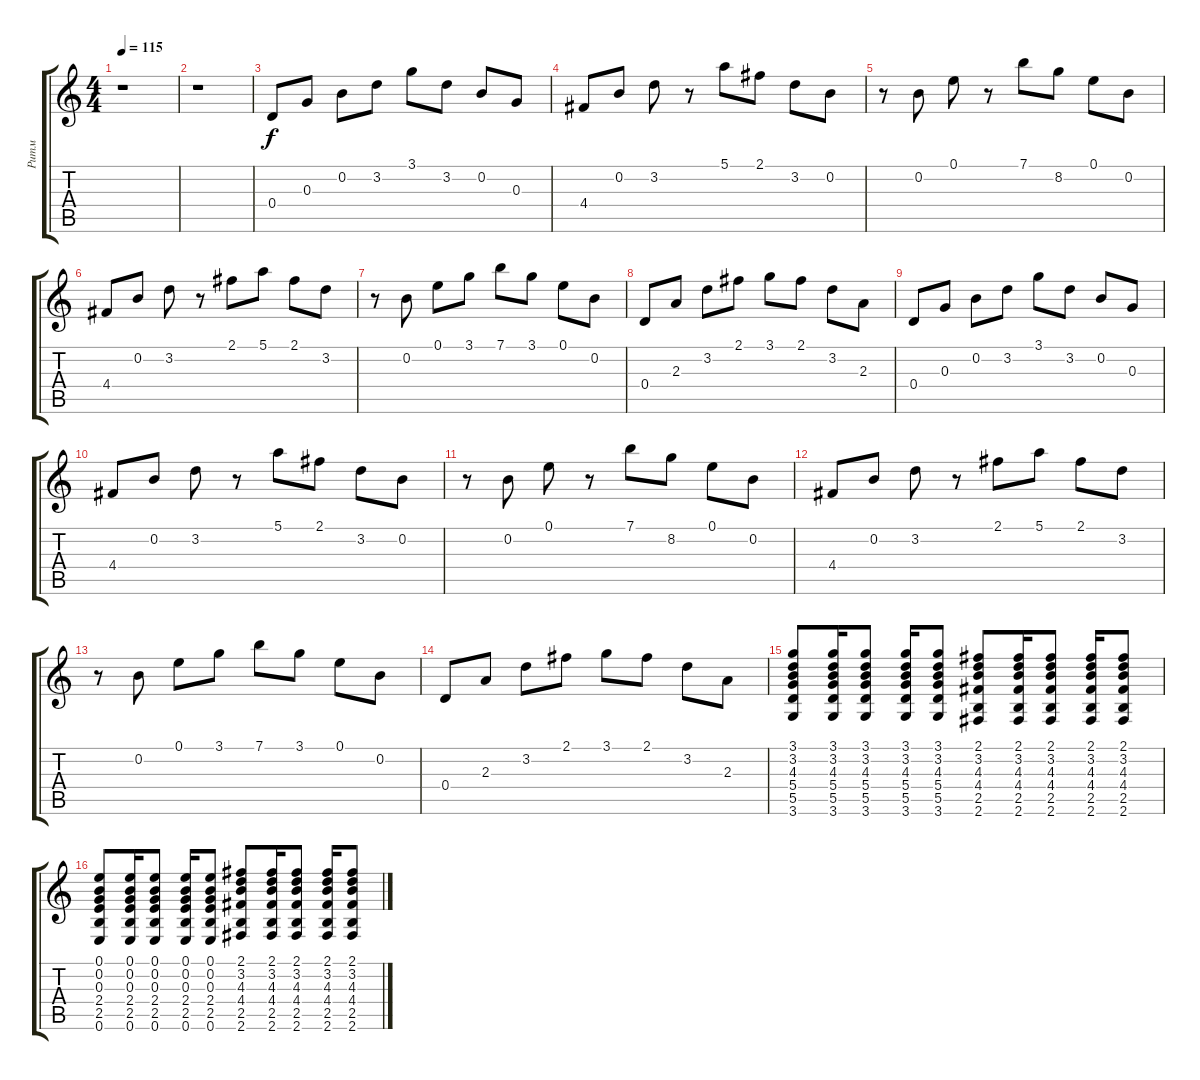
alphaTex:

\track ("Ритм" "Ритм") {instrument acousticguitarsteel}
\staff {score tabs}
\tuning (E4 B3 G3 D3 A2 E2) {hide}
\ts (4 4)
\tempo 115
\clef g2
\ks c
r.1{dy f} |
r.1 |
0.4.8 0.3.8 0.2.8 3.2.8 3.1.8 3.2.8 0.2.8 0.3.8 |
4.4.8 0.2.8 3.2.8 r.8 5.1.8 2.1.8 3.2.8 0.2.8 |
r.8 0.2.8 0.1.8 r.8 7.1.8 8.2.8 0.1.8 0.2.8 |
4.4.8 0.2.8 3.2.8 r.8 2.1.8 5.1.8 2.1.8 3.2.8 |
r.8 0.2.8 0.1.8 3.1.8 7.1.8 3.1.8 0.1.8 0.2.8 |
0.4.8 2.3.8 3.2.8 2.1.8 3.1.8 2.1.8 3.2.8 2.3.8 |
0.4.8 0.3.8 0.2.8 3.2.8 3.1.8 3.2.8 0.2.8 0.3.8 |
4.4.8 0.2.8 3.2.8 r.8 5.1.8 2.1.8 3.2.8 0.2.8 |
r.8 0.2.8 0.1.8 r.8 7.1.8 8.2.8 0.1.8 0.2.8 |
4.4.8 0.2.8 3.2.8 r.8 2.1.8 5.1.8 2.1.8 3.2.8 |
r.8 0.2.8 0.1.8 3.1.8 7.1.8 3.1.8 0.1.8 0.2.8 |
0.4.8 2.3.8 3.2.8 2.1.8 3.1.8 2.1.8 3.2.8 2.3.8 |
(3.1 3.2 4.3 5.4 5.5 3.6).8 (3.1 3.2 4.3 5.4 5.5 3.6).16 (3.1 3.2 4.3 5.4 5.5 3.6).8 (3.1 3.2 4.3 5.4 5.5 3.6).16 (3.1 3.2 4.3 5.4 5.5 3.6).8 (2.1 3.2 4.3 4.4 2.5 2.6).8 (2.1 3.2 4.3 4.4 2.5 2.6).16 (2.1 3.2 4.3 4.4 2.5 2.6).8 (2.1 3.2 4.3 4.4 2.5 2.6).16 (2.1 3.2 4.3 4.4 2.5 2.6).8 |
(0.1 0.2 0.3 2.4 2.5 0.6).8 (0.1 0.2 0.3 2.4 2.5 0.6).16 (0.1 0.2 0.3 2.4 2.5 0.6).8 (0.1 0.2 0.3 2.4 2.5 0.6).16 (0.1 0.2 0.3 2.4 2.5 0.6).8 (2.1 3.2 4.3 4.4 2.5 2.6).8 (2.1 3.2 4.3 4.4 2.5 2.6).16 (2.1 3.2 4.3 4.4 2.5 2.6).8 (2.1 3.2 4.3 4.4 2.5 2.6).16 (2.1 3.2 4.3 4.4 2.5 2.6).8
